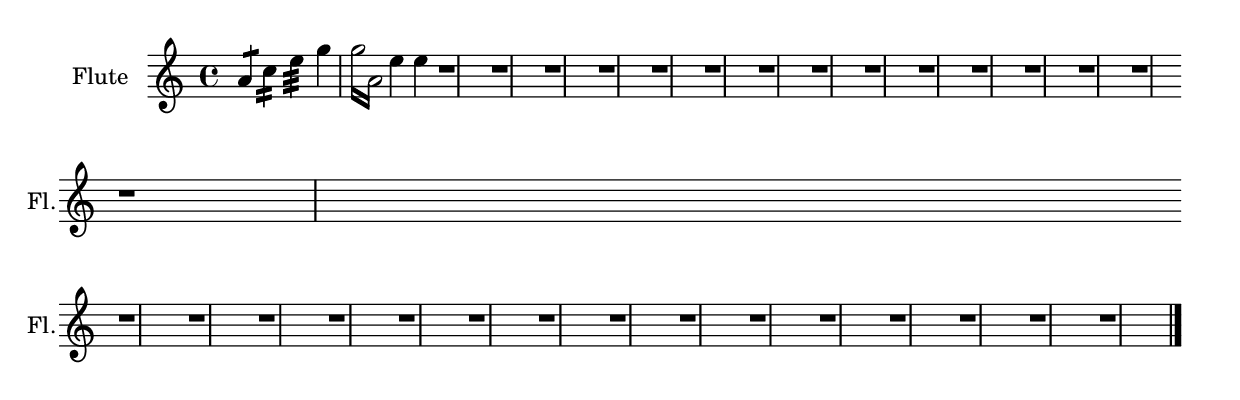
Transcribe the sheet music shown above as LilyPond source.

\version "2.18.2" 
\version "2.18.2" 
ponestaffone = \new Staff \with {
instrumentName = \markup { 

 \column { 


 \line { "Flute" 


 } 

 } 
 } 
shortInstrumentName = \markup { 

 \column { 


 \line { "Fl." 


 } 

 } 
 } 
 }{ % measure 1
\clef treble \key c \major \time 4/4 \repeat tremolo 2 a'8 \repeat tremolo 4 c''16 \repeat tremolo 8 e''32 g''4  | 

 % measure 2
\once \override TupletBracket.bracket-visibility = ##f
\omit TupletNumber
\tuplet 2/1 {\repeat tremolo 4 {g''16 a'16}} e''4 e''4  | 

 % measure 3
r1  | 

 % measure 4
r1  | 

 % measure 5
r1  | 

 % measure 6
r1  | 

 % measure 7
r1  | 

 % measure 8
r1  | 

 % measure 9
r1  | 

 % measure 10
r1  | 

 % measure 11
r1  | 

 % measure 12
r1  | 

 % measure 13
r1  | 

 % measure 14
r1  | 

 % measure 15
r1  | 

 % measure 16
r1  | 

 % measure 17
\break r1  | 

 % measure 18
\break r1  | 

 % measure 19
r1  | 

 % measure 20
r1  | 

 % measure 21
r1  | 

 % measure 22
r1  | 

 % measure 23
r1  | 

 % measure 24
r1  | 

 % measure 25
r1  | 

 % measure 26
r1  | 

 % measure 27
r1  | 

 % measure 28
r1  | 

 % measure 29
r1  | 

 % measure 30
r1  | 

 % measure 31
r1  | 

 % measure 32
r1  \bar "|."

 }

<<\ponestaffone>>